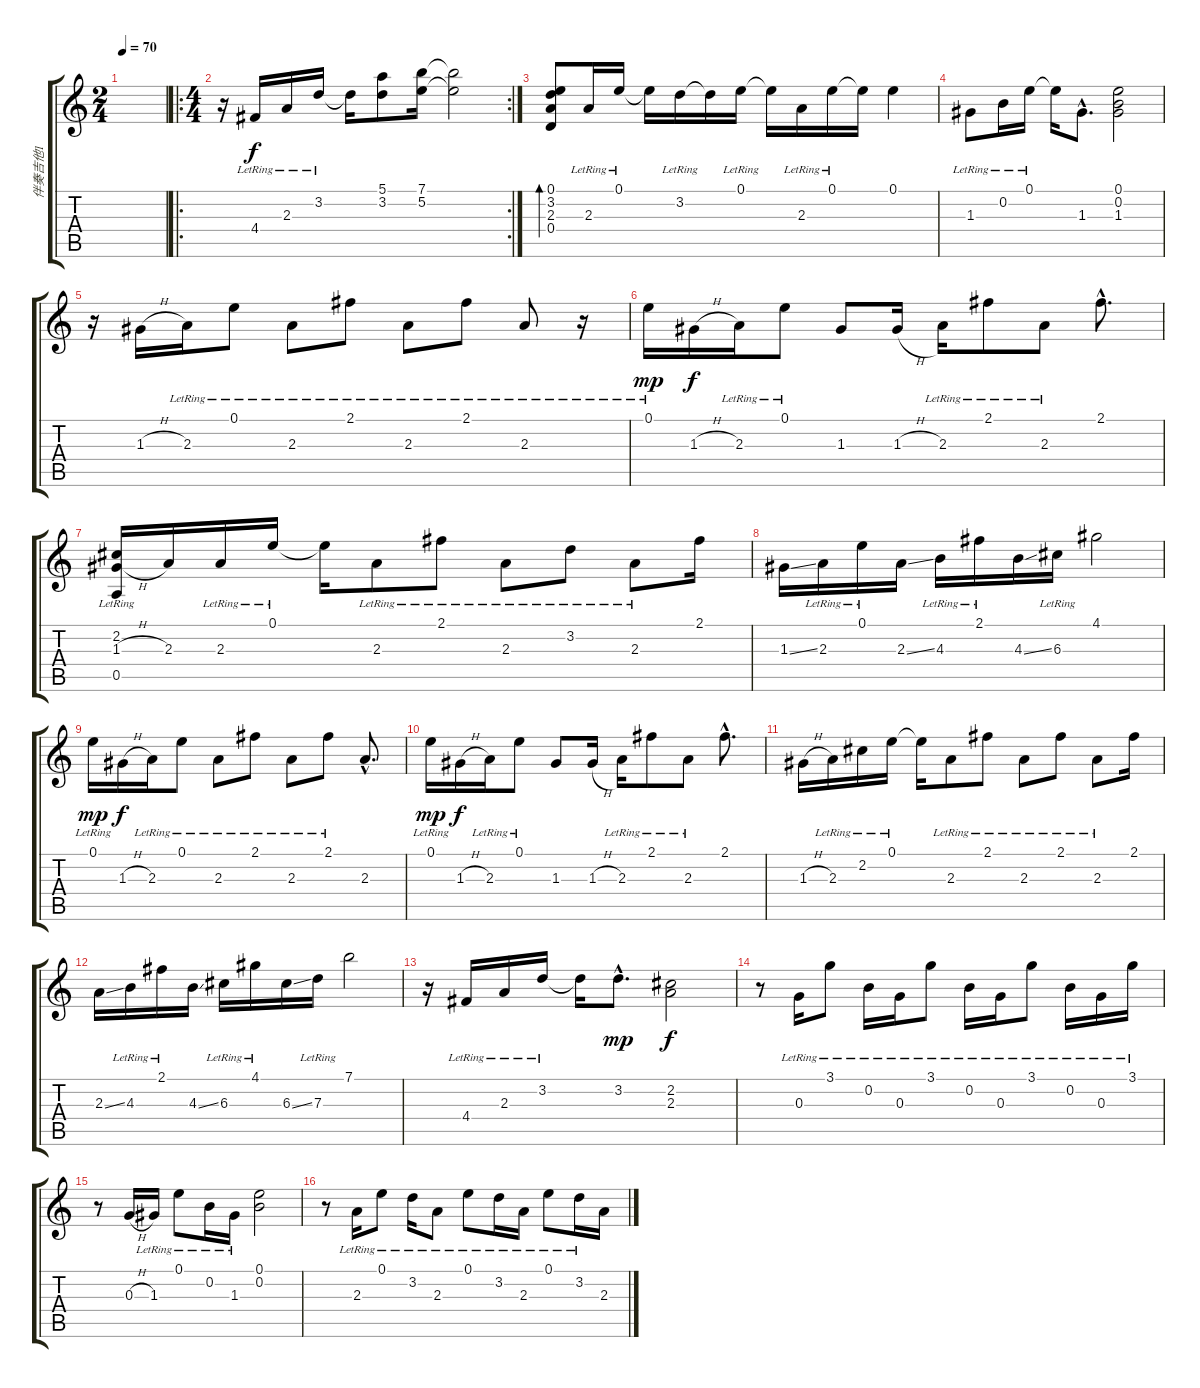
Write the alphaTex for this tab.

\track ("伴奏吉他1" "伴奏吉他1") {instrument acousticguitarsteel}
\staff {score tabs}
\tuning (E4 B3 G3 D3 A2 E2) {hide}
\ts (2 4)
\tempo 70
\clef g2
\ks c
|
\ro
\rc 2
\ts (4 4)
r.16 4.4{lr}.16 2.3{lr}.16 3.2{lr}.16 3.2{t}.16 (5.1 3.2).8 (7.1 5.2).16 (7.1{t} 5.2{t}).2 |
(0.1 3.2 2.3 0.4).8{bd 60} 2.3{lr}.16 0.1{lr}.16 0.1{t}.16 3.2{lr}.16 3.2{t}.16 0.1{lr}.16 0.1{t}.16 2.3{lr}.16 0.1{lr}.16 0.1{t}.16 0.1.4 |
1.3{lr}.8 0.2{lr}.16 0.1{lr}.16 0.1{t}.16 1.3{hac}.8{d} (0.1 0.2 1.3).2 |
r.16 1.3{h}.16 2.3{lr}.16 0.1{lr}.8 2.3{lr}.8 2.1{lr}.8 2.3{lr}.8 2.1{lr}.8 2.3{lr}.8 r.16 |
0.1{lr}.16{dy mp} 1.3{h}.16{dy f} 2.3{lr}.16 0.1{lr}.8 1.3.8 1.3{h}.16 2.3{lr}.16 2.1{lr}.8 2.3{lr}.8 2.1{hac}.8{d} |
(2.2{lr} 1.3{h} 0.5{lr}).16 2.3.16 2.3{lr}.16 0.1{lr}.16 0.1{t}.16 2.3{lr}.8 2.1{lr}.8 2.3{lr}.8 3.2{lr}.8 2.3{lr}.8 2.1.16 |
1.3{ss}.16 2.3{lr}.16 0.1{lr}.16 2.3{ss}.16 4.3{lr}.16 2.1{lr}.16 4.3{ss}.16 6.3{lr}.16 4.1.2 |
0.1{lr}.16{dy mp} 1.3{h}.16{dy f} 2.3{lr}.16 0.1{lr}.8 2.3{lr}.8 2.1{lr}.8 2.3{lr}.8 2.1{lr}.8 2.3{hac}.8{d} |
0.1{lr}.16{dy mp} 1.3{h}.16{dy f} 2.3{lr}.16 0.1{lr}.8 1.3.8 1.3{h}.16 2.3{lr}.16 2.1{lr}.8 2.3{lr}.8 2.1{hac}.8{d} |
1.3{h}.16 2.3{lr}.16 2.2{lr}.16 0.1{lr}.16 0.1{t}.16 2.3{lr}.8 2.1{lr}.8 2.3{lr}.8 2.1{lr}.8 2.3{lr}.8 2.1.16 |
2.3{ss}.16 4.3{lr}.16 2.1{lr}.16 4.3{ss}.16 6.3{lr}.16 4.1{lr}.16 6.3{ss}.16 7.3{lr}.16 7.1.2 |
r.16 4.4{lr}.16 2.3{lr}.16 3.2{lr}.16 3.2{t}.16 3.2{hac}.8{d dy mp} (2.2 2.3).2{dy f} |
r.8 0.3{lr}.16 3.1{lr}.8 0.2{lr}.16 0.3{lr}.16 3.1{lr}.8 0.2{lr}.16 0.3{lr}.16 3.1{lr}.8 0.2{lr}.16 0.3{lr}.16 3.1{lr}.16 |
r.8 0.3{h}.16 1.3{lr}.16 0.1{lr}.8 0.2{lr}.16 1.3{lr}.16 (0.1 0.2).2 |
r.8 2.3{lr}.16 0.1{lr}.8 3.2{lr}.16 2.3{lr}.8 0.1{lr}.8 3.2{lr}.16 2.3{lr}.16 0.1{lr}.8 3.2{lr}.16 2.3.16
